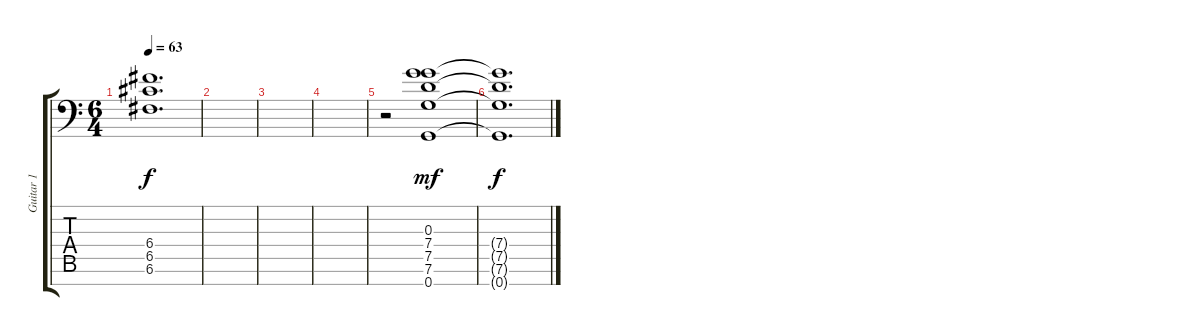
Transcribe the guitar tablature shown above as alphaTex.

\track ("Guitar 1" "Guitar 1") {instrument distortionguitar}
\staff {score tabs}
\tuning (E4 C4 G3 C3 G2 C2 G1) {hide}
\ts (6 4)
\tempo 63
\clef f4
\ks c
(6.4{t} 6.5{t} 6.6{t}).1{d dy f} |
|
|
|
r.2 (0.3 7.4 7.5 7.6 0.7).1{dy mf} |
(7.4{t} 7.5{t} 7.6{t} 0.7{t}).1{d dy f}
